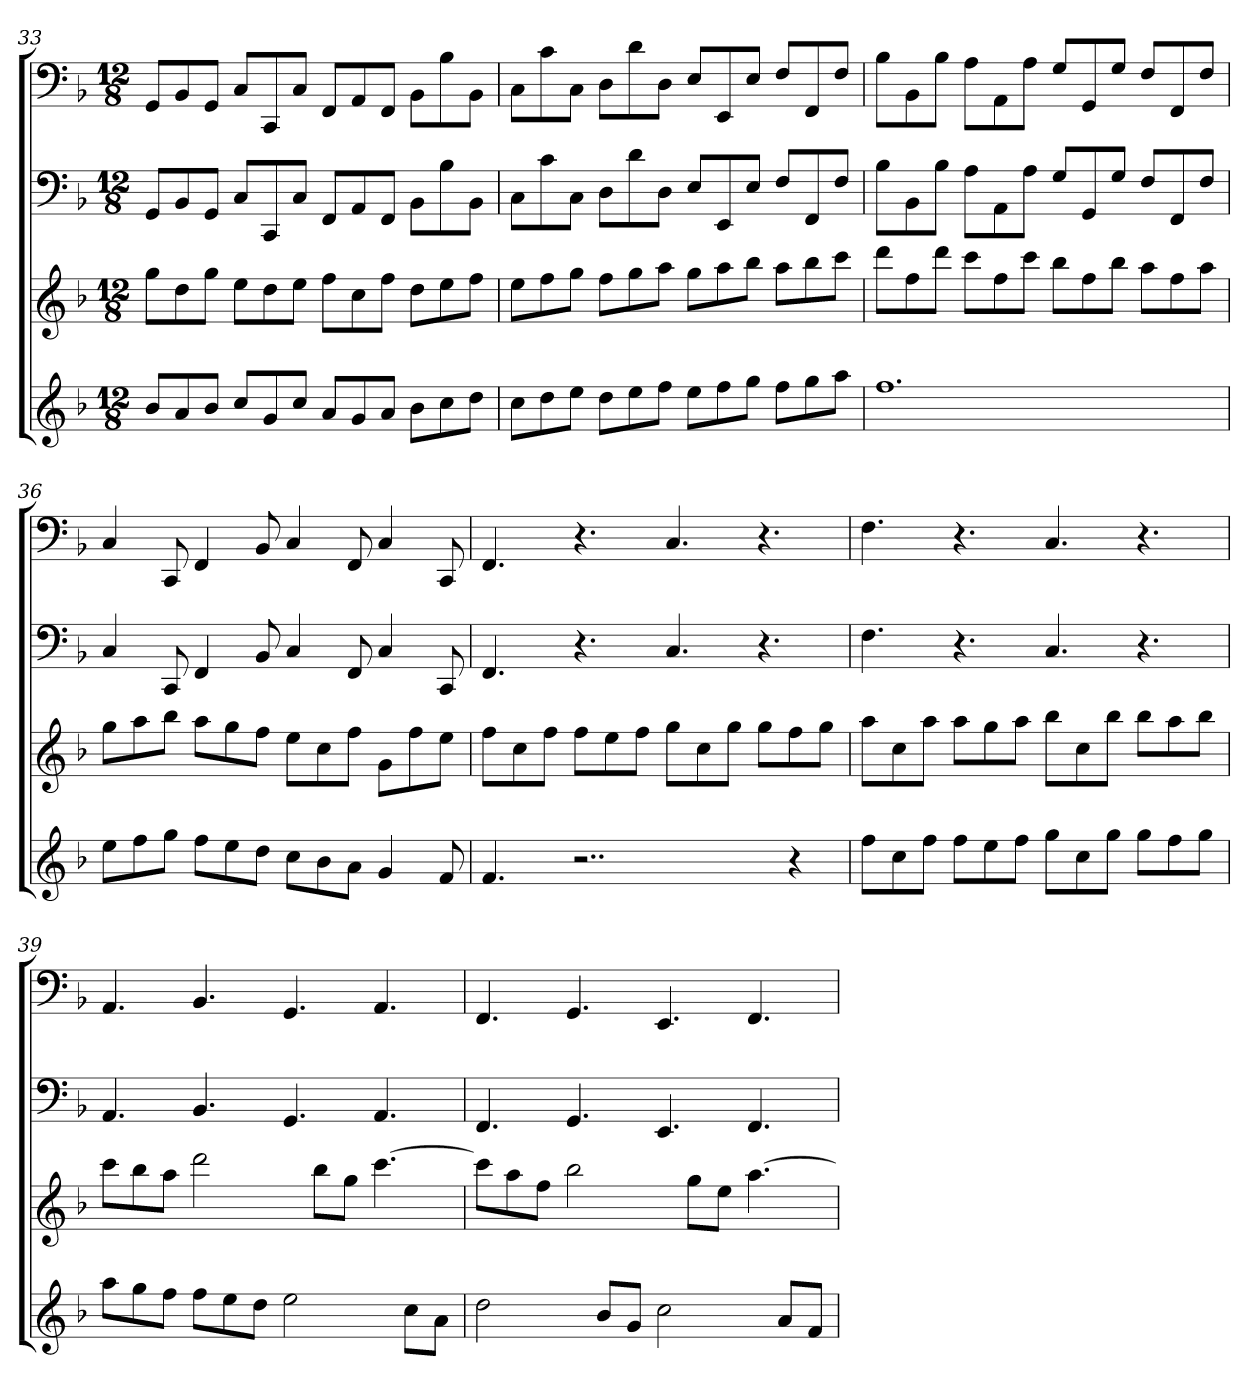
**kern	**kern	**kern	**kern
*part4	*part3	*part2	*part1
*staff4	*staff3	*staff2	*staff1
*k[b-]	*k[b-]	*k[b-]	*k[b-]
*d:	*d:	*d:	*d:
*M12/8	*M12/8	*M12/8	*M12/8
=33	=33	=33	=33
8b-L	8ggL	8GGL	8GGL
8a	8dd	8BB-	8BB-
8b-J	8ggJ	8GGJ	8GGJ
8ccL	8eeL	8CL	8CL
8g	8dd	8CC	8CC
8ccJ	8eeJ	8CJ	8CJ
8aL	8ffL	8FFL	8FFL
8g	8cc	8AA	8AA
8aJ	8ffJ	8FFJ	8FFJ
8b-L	8ddL	8BB-L	8BB-L
8cc	8ee	8B-	8B-
8ddJ	8ffJ	8BB-J	8BB-J
=34	=34	=34	=34
8ccL	8eeL	8CL	8CL
8dd	8ff	8c	8c
8eeJ	8ggJ	8CJ	8CJ
8ddL	8ffL	8DL	8DL
8ee	8gg	8d	8d
8ffJ	8aaJ	8DJ	8DJ
8eeL	8ggL	8EL	8EL
8ff	8aa	8EE	8EE
8ggJ	8bb-J	8EJ	8EJ
8ffL	8aaL	8FL	8FL
8gg	8bb-	8FF	8FF
8aaJ	8cccJ	8FJ	8FJ
=35	=35	=35	=35
1.ff	8dddL	8B-L	8B-L
.	8ff	8BB-	8BB-
.	8dddJ	8B-J	8B-J
.	8cccL	8AL	8AL
.	8ff	8AA	8AA
.	8cccJ	8AJ	8AJ
.	8bb-L	8GL	8GL
.	8ff	8GG	8GG
.	8bb-J	8GJ	8GJ
.	8aaL	8FL	8FL
.	8ff	8FF	8FF
.	8aaJ	8FJ	8FJ
=36	=36	=36	=36
8eeL	8ggL	4C	4C
8ff	8aa	.	.
8ggJ	8bb-J	8CC	8CC
8ffL	8aaL	4FF	4FF
8ee	8gg	.	.
8ddJ	8ffJ	8BB-	8BB-
8ccL	8eeL	4C	4C
8b-	8cc	.	.
8aJ	8ffJ	8FF	8FF
4g	8gL	4C	4C
.	8ff	.	.
8f	8eeJ	8CC	8CC
=37	=37	=37	=37
4.f	8ffL	4.FF	4.FF
.	8cc	.	.
.	8ffJ	.	.
2..r	8ffL	4.r	4.r
.	8ee	.	.
.	8ffJ	.	.
.	8ggL	4.C	4.C
.	8cc	.	.
.	8ggJ	.	.
.	8ggL	4.r	4.r
4r	8ff	.	.
.	8ggJ	.	.
=38	=38	=38	=38
8ffL	8aaL	4.F	4.F
8cc	8cc	.	.
8ffJ	8aaJ	.	.
8ffL	8aaL	4.r	4.r
8ee	8gg	.	.
8ffJ	8aaJ	.	.
8ggL	8bb-L	4.C	4.C
8cc	8cc	.	.
8ggJ	8bb-J	.	.
8ggL	8bb-L	4.r	4.r
8ff	8aa	.	.
8ggJ	8bb-J	.	.
=39	=39	=39	=39
8aaL	8cccL	4.AA	4.AA
8gg	8bb-	.	.
8ffJ	8aaJ	.	.
8ffL	2ddd	4.BB-	4.BB-
8ee	.	.	.
8ddJ	.	.	.
2ee	.	4.GG	4.GG
.	8bb-L	.	.
.	8ggJ	.	.
.	[4.ccc	4.AA	4.AA
8ccL	.	.	.
8aJ	.	.	.
=40	=40	=40	=40
2dd	8cccL]	4.FF	4.FF
.	8aa	.	.
.	8ffJ	.	.
.	2bb-	4.GG	4.GG
8b-L	.	.	.
8gJ	.	.	.
2cc	.	4.EE	4.EE
.	8ggL	.	.
.	8eeJ	.	.
.	[4.aa	4.FF	4.FF
8aL	.	.	.
8fJ	.	.	.
=	=	=	=
*-	*-	*-	*-
